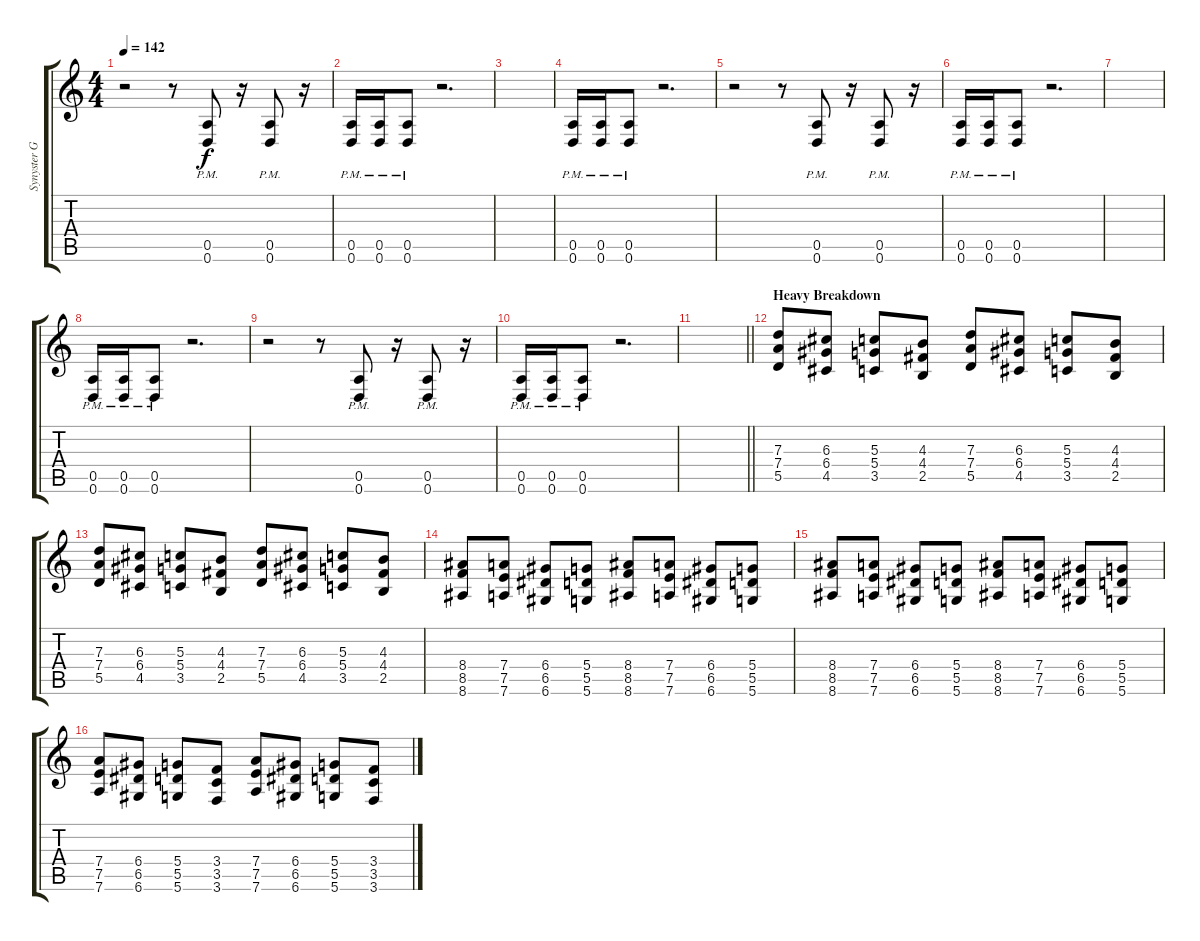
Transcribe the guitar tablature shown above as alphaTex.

\track ("Synyster Gates Rhythm" "Synyster G") {instrument distortionguitar}
\staff {score tabs}
\tuning (E4 B3 G3 D3 A2 D2) {hide}
\ts (4 4)
\tempo 142
\clef g2
\ks c
r.2{dy f} r.8 (0.5{pm} 0.6{pm}).8 r.16 (0.5{pm} 0.6{pm}).8 r.16 |
(0.5{pm} 0.6{pm}).16 (0.5{pm} 0.6{pm}).16 (0.5{pm} 0.6{pm}).8 r.2{d} |
|
(0.5{pm} 0.6{pm}).16{volume 16} (0.5{pm} 0.6{pm}).16 (0.5{pm} 0.6{pm}).8 r.2{d} |
r.2 r.8 (0.5{pm} 0.6{pm}).8 r.16 (0.5{pm} 0.6{pm}).8 r.16 |
(0.5{pm} 0.6{pm}).16 (0.5{pm} 0.6{pm}).16 (0.5{pm} 0.6{pm}).8 r.2{d} |
|
(0.5{pm} 0.6{pm}).16{volume 14} (0.5{pm} 0.6{pm}).16 (0.5{pm} 0.6{pm}).8 r.2{d} |
r.2 r.8 (0.5{pm} 0.6{pm}).8 r.16 (0.5{pm} 0.6{pm}).8 r.16 |
(0.5{pm} 0.6{pm}).16 (0.5{pm} 0.6{pm}).16 (0.5{pm} 0.6{pm}).8 r.2{d} |
\barLineRight lightlight
|
\section ("" "Heavy Breakdown")
(7.3 7.4 5.5).8{volume 13} (6.3 6.4 4.5).8 (5.3 5.4 3.5).8 (4.3 4.4 2.5).8 (7.3 7.4 5.5).8 (6.3 6.4 4.5).8 (5.3 5.4 3.5).8 (4.3 4.4 2.5).8 |
(7.3 7.4 5.5).8 (6.3 6.4 4.5).8 (5.3 5.4 3.5).8 (4.3 4.4 2.5).8 (7.3 7.4 5.5).8 (6.3 6.4 4.5).8 (5.3 5.4 3.5).8 (4.3 4.4 2.5).8 |
(8.4 8.5 8.6).8 (7.4 7.5 7.6).8 (6.4 6.5 6.6).8 (5.4 5.5 5.6).8 (8.4 8.5 8.6).8 (7.4 7.5 7.6).8 (6.4 6.5 6.6).8 (5.4 5.5 5.6).8 |
(8.4 8.5 8.6).8 (7.4 7.5 7.6).8 (6.4 6.5 6.6).8 (5.4 5.5 5.6).8 (8.4 8.5 8.6).8 (7.4 7.5 7.6).8 (6.4 6.5 6.6).8 (5.4 5.5 5.6).8 |
(7.4 7.5 7.6).8 (6.4 6.5 6.6).8 (5.4 5.5 5.6).8 (3.4 3.5 3.6).8 (7.4 7.5 7.6).8 (6.4 6.5 6.6).8 (5.4 5.5 5.6).8 (3.4 3.5 3.6).8
